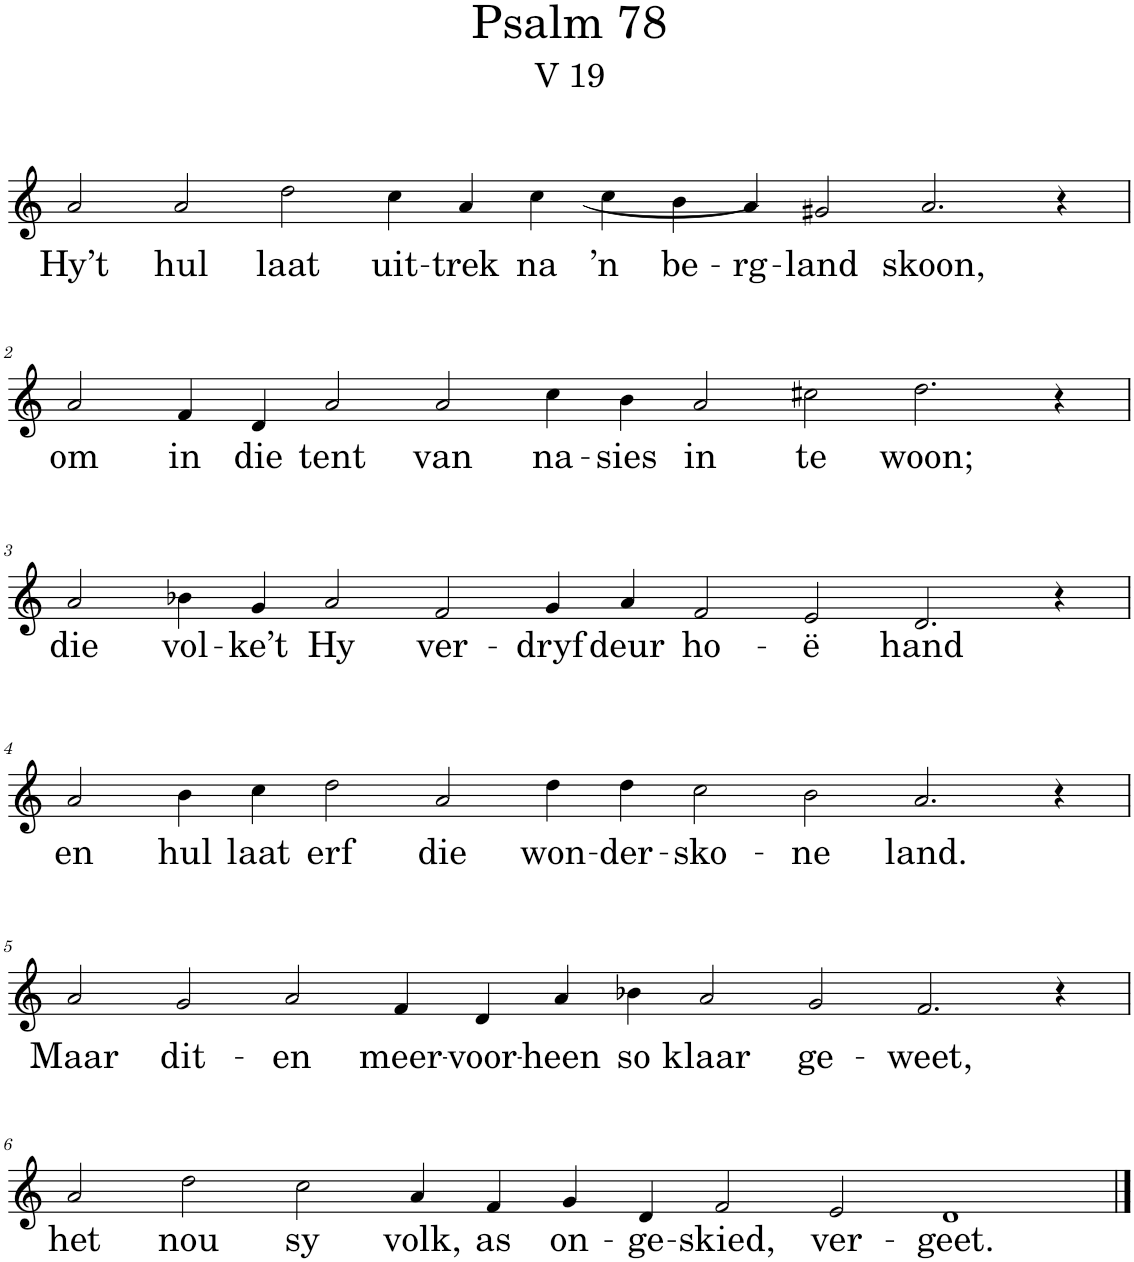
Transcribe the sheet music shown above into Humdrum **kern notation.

**kern	**text
*part1	*part1
*staff1	*staff1
*I"Pipe Organ	*
*I'Org.	*
*clefG2	*
*k[]	*
*M18/4	*
=1	=1
!	!LO:LY:b
2a/	Hy’t
!	!LO:LY:b
2a/	hul
!	!LO:LY:b
2dd\	laat
!	!LO:LY:b
4cc\	uit-
!	!LO:LY:b
4a/	-trek
!	!LO:LY:b
4cc\	na
!	!LO:LY:b
4cc\	’n
!	!LO:LY:b
4b\	be-
!	!LO:LY:b
[4a/	-rg-
!	!LO:LY:b
2g#X/	-land
!	!LO:LY:b
2.a/]	skoon,
4r	.
!!LO:LB:g=z
=2	=2
!	!LO:LY:b
2a/	om
!	!LO:LY:b
4f/	in
!	!LO:LY:b
4d/	die
!	!LO:LY:b
2a/	tent
!	!LO:LY:b
2a/	van
!	!LO:LY:b
4cc\	na-
!	!LO:LY:b
4b\	-sies
!	!LO:LY:b
2a/	in
!	!LO:LY:b
2cc#X\	te
!	!LO:LY:b
2.dd\	woon;
4r	.
!!LO:LB:g=z
=3	=3
!	!LO:LY:b
2a/	die
!	!LO:LY:b
4b-X\	vol-
!	!LO:LY:b
4g/	-ke’t
!	!LO:LY:b
2a/	Hy
!	!LO:LY:b
2f/	ver-
!	!LO:LY:b
4g/	-dryf
!	!LO:LY:b
4a/	deur
!	!LO:LY:b
2f/	ho-
!	!LO:LY:b
2e/	-ë
!	!LO:LY:b
2.d/	hand
4r	.
!!LO:LB:g=z
=4	=4
!	!LO:LY:b
2a/	en
!	!LO:LY:b
4b\	hul
!	!LO:LY:b
4cc\	laat
!	!LO:LY:b
2dd\	erf
!	!LO:LY:b
2a/	die
!	!LO:LY:b
4dd\	won-
!	!LO:LY:b
4dd\	-der-
!	!LO:LY:b
2cc\	-sko-
!	!LO:LY:b
2b\	-ne
!	!LO:LY:b
2.a/	land.
4r	.
!!LO:LB:g=z
=5	=5
!	!LO:LY:b
2a/	Maar
!	!LO:LY:b
2g/	dit-
!	!LO:LY:b
2a/	-en
!	!LO:LY:b
4f/	meer-
!	!LO:LY:b
4d/	-voor-
!	!LO:LY:b
4a/	-heen
!	!LO:LY:b
4b-X\	so
!	!LO:LY:b
2a/	klaar
!	!LO:LY:b
2g/	ge-
!	!LO:LY:b
2.f/	-weet,
4r	.
!!LO:LB:g=z
=6	=6
!	!LO:LY:b
2a/	het
!	!LO:LY:b
2dd\	nou
!	!LO:LY:b
2cc\	sy
!	!LO:LY:b
4a/	volk,
!	!LO:LY:b
4f/	as
!	!LO:LY:b
4g/	on-
!	!LO:LY:b
4d/	-ge-
!	!LO:LY:b
2f/	-skied,
!	!LO:LY:b
2e/	ver-
!	!LO:LY:b
1d	-geet.
==	==
*-	*-
